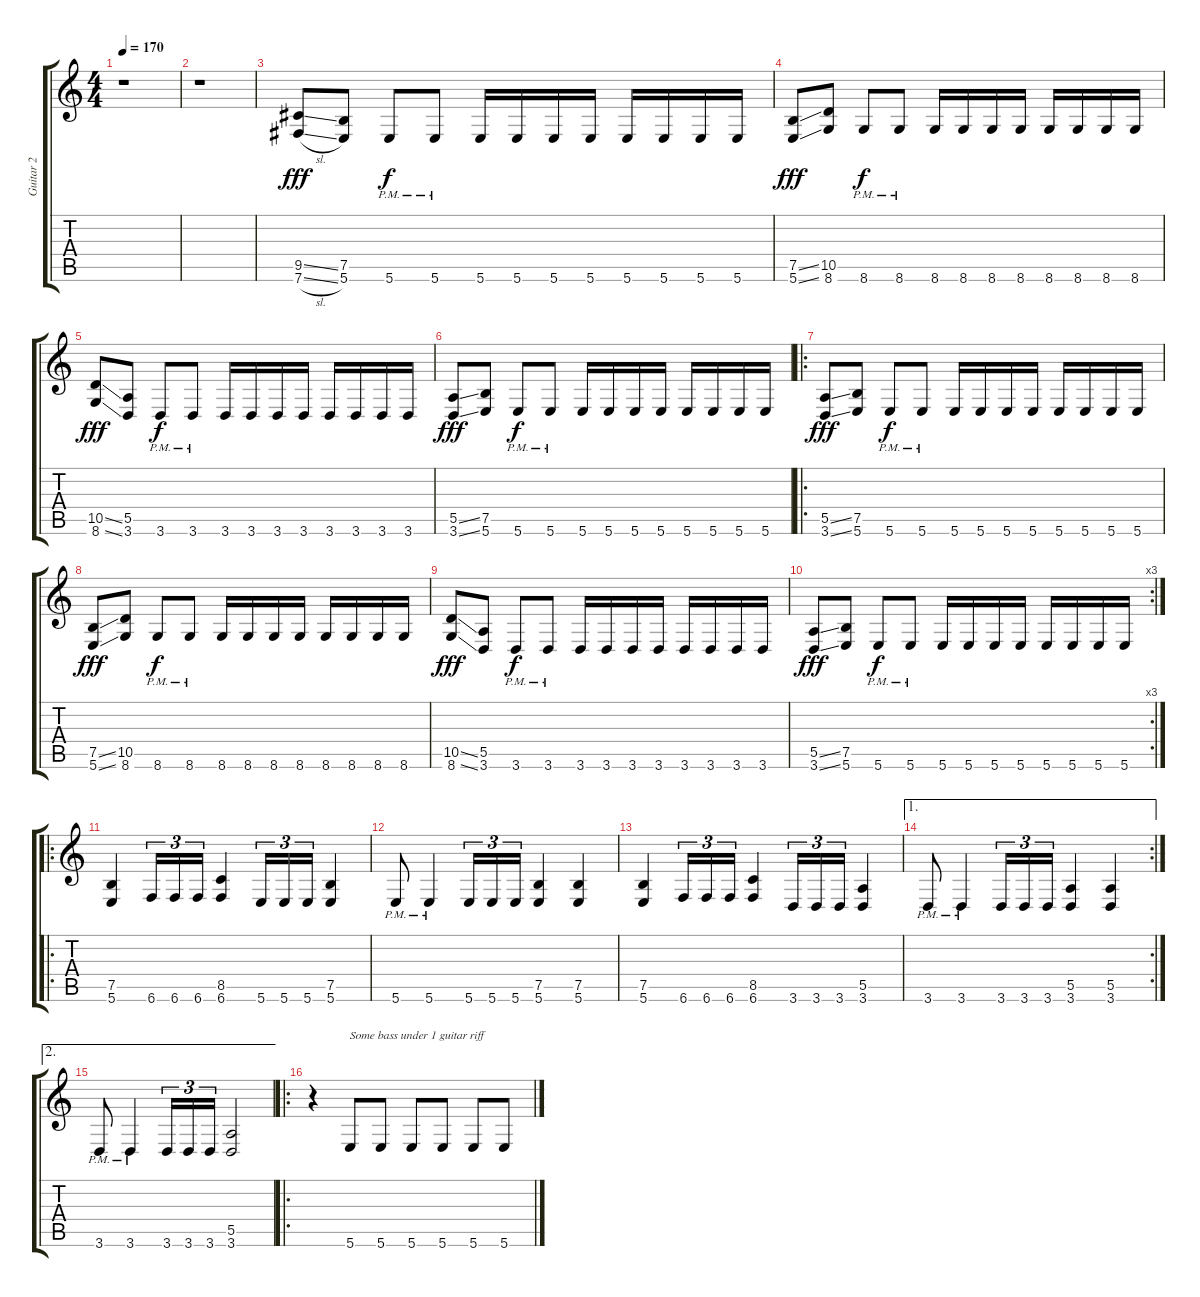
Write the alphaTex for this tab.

\track ("Guitar 2" "Guitar 2") {instrument distortionguitar}
\staff {score tabs}
\tuning (B3 Gb3 D3 A2 E2 B1) {hide}
\ts (4 4)
\tempo 170
\clef g2
\ks c
r.1{dy fff instrument distortionguitar} |
r.1 |
(9.5{ss} 7.6{sl}).8 (7.5 5.6).8 5.6{pm}.8{dy f} 5.6{pm}.8 5.6.16 5.6.16 5.6.16 5.6.16 5.6.16 5.6.16 5.6.16 5.6.16 |
(7.5{ss} 5.6{ss}).8{dy fff} (10.5 8.6).8 8.6{pm}.8{dy f} 8.6{pm}.8 8.6.16 8.6.16 8.6.16 8.6.16 8.6.16 8.6.16 8.6.16 8.6.16 |
(10.5{ss} 8.6{ss}).8{dy fff} (5.5 3.6).8 3.6{pm}.8{dy f} 3.6{pm}.8 3.6.16 3.6.16 3.6.16 3.6.16 3.6.16 3.6.16 3.6.16 3.6.16 |
(5.5{ss} 3.6{ss}).8{dy fff} (7.5 5.6).8 5.6{pm}.8{dy f} 5.6{pm}.8 5.6.16 5.6.16 5.6.16 5.6.16 5.6.16 5.6.16 5.6.16 5.6.16 |
\ro
(5.5{ss} 3.6{ss}).8{dy fff} (7.5 5.6).8 5.6{pm}.8{dy f} 5.6{pm}.8 5.6.16 5.6.16 5.6.16 5.6.16 5.6.16 5.6.16 5.6.16 5.6.16 |
(7.5{ss} 5.6{ss}).8{dy fff} (10.5 8.6).8 8.6{pm}.8{dy f} 8.6{pm}.8 8.6.16 8.6.16 8.6.16 8.6.16 8.6.16 8.6.16 8.6.16 8.6.16 |
(10.5{ss} 8.6{ss}).8{dy fff} (5.5 3.6).8 3.6{pm}.8{dy f} 3.6{pm}.8 3.6.16 3.6.16 3.6.16 3.6.16 3.6.16 3.6.16 3.6.16 3.6.16 |
\rc 3
(5.5{ss} 3.6{ss}).8{dy fff} (7.5 5.6).8 5.6{pm}.8{dy f} 5.6{pm}.8 5.6.16 5.6.16 5.6.16 5.6.16 5.6.16 5.6.16 5.6.16 5.6.16 |
\ro
(7.5 5.6).4 6.6.16{tu (3 2)} 6.6.16{tu (3 2)} 6.6.16{tu (3 2)} (8.5 6.6).4 5.6.16{tu (3 2)} 5.6.16{tu (3 2)} 5.6.16{tu (3 2)} (7.5 5.6).4 |
5.6{pm}.8 5.6{pm}.4 5.6.16{tu (3 2)} 5.6.16{tu (3 2)} 5.6.16{tu (3 2)} (7.5 5.6).4 (7.5 5.6).4 |
(7.5 5.6).4 6.6.16{tu (3 2)} 6.6.16{tu (3 2)} 6.6.16{tu (3 2)} (8.5 6.6).4 3.6.16{tu (3 2)} 3.6.16{tu (3 2)} 3.6.16{tu (3 2)} (5.5 3.6).4 |
\ae 1
\rc 2
3.6{pm}.8 3.6{pm}.4 3.6.16{tu (3 2)} 3.6.16{tu (3 2)} 3.6.16{tu (3 2)} (5.5 3.6).4 (5.5 3.6).4 |
\ae 2
3.6{pm}.8 3.6{pm}.4 3.6.16{tu (3 2)} 3.6.16{tu (3 2)} 3.6.16{tu (3 2)} (5.5 3.6).2 |
\ro
r.4{volume 8 instrument synthbass1} 5.6.8{txt "Some bass under 1 guitar riff"} 5.6.8 5.6.8 5.6.8 5.6.8 5.6.8
